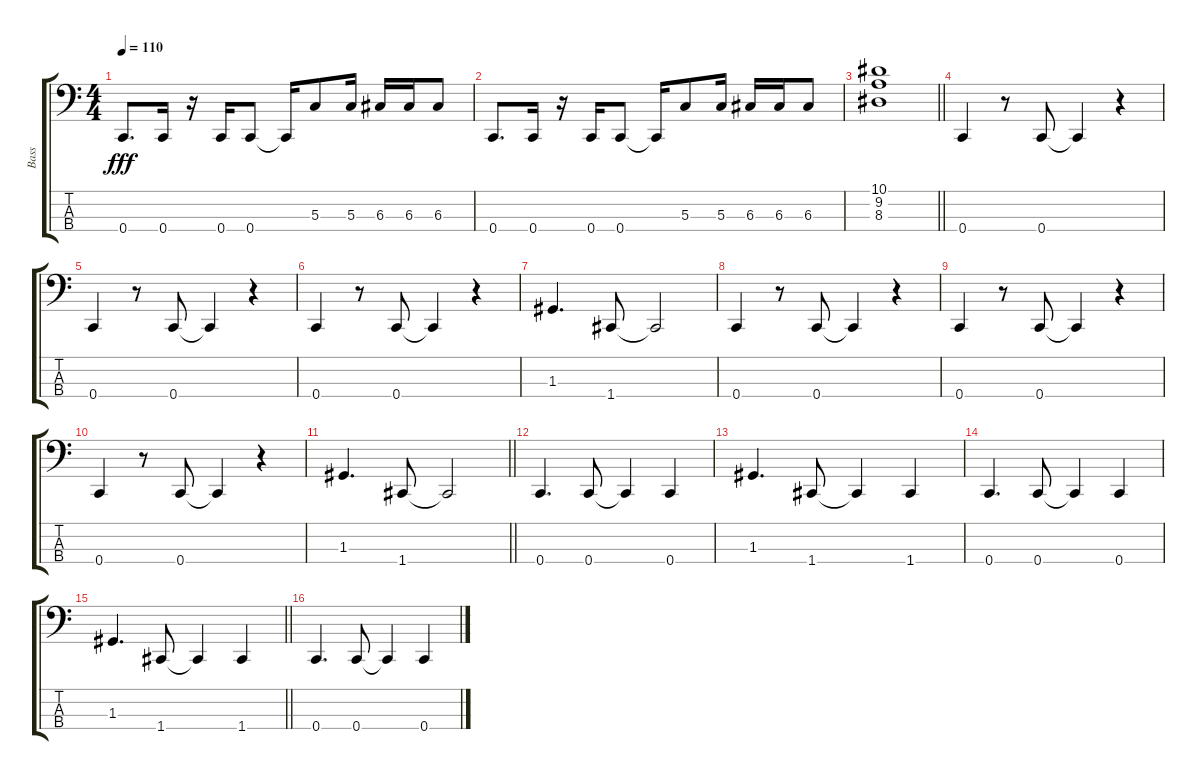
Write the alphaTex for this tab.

\track ("Bass" "Bass") {instrument slapbass2}
\staff {score tabs}
\tuning (F2 C2 G1 C1) {hide}
\ts (4 4)
\tempo 110
\clef f4
\ks c
0.4.8{d dy fff} 0.4.16 r.16 0.4.16 0.4.8 0.4{t}.16 5.3.8 5.3.16 6.3.16 6.3.16 6.3.8 |
0.4.8{d} 0.4.16 r.16 0.4.16 0.4.8 0.4{t}.16 5.3.8 5.3.16 6.3.16 6.3.16 6.3.8 |
\barLineRight lightlight
(10.1 9.2 8.3).1 |
0.4.4 r.8 0.4.8 0.4{t}.4 r.4 |
0.4.4 r.8 0.4.8 0.4{t}.4 r.4 |
0.4.4 r.8 0.4.8 0.4{t}.4 r.4 |
1.3.4{d} 1.4.8 1.4{t}.2 |
0.4.4 r.8 0.4.8 0.4{t}.4 r.4 |
0.4.4 r.8 0.4.8 0.4{t}.4 r.4 |
0.4.4 r.8 0.4.8 0.4{t}.4 r.4 |
\barLineRight lightlight
1.3.4{d} 1.4.8 1.4{t}.2 |
0.4.4{d} 0.4.8 0.4{t}.4 0.4.4 |
1.3.4{d} 1.4.8 1.4{t}.4 1.4.4 |
0.4.4{d} 0.4.8 0.4{t}.4 0.4.4 |
\barLineRight lightlight
1.3.4{d} 1.4.8 1.4{t}.4 1.4.4 |
0.4.4{d} 0.4.8 0.4{t}.4 0.4.4
